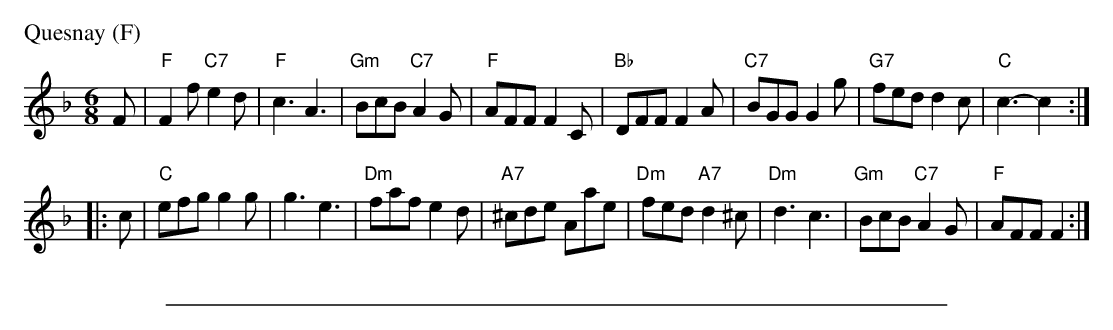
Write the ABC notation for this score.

X:1
P: Quesnay (F)
M: 6/8
L: 1/8
K: F
F \
| "F"F2f "C7"e2d | "F"c3 A3 | "Gm"BcB "C7"A2G | "F"AFF F2C \
| "Bb"DFF F2A | "C7"BGG G2g | "G7"fed d2c | "C"c3- c2 :|
|: c \
| "C"efg g2g | g3 e3 | "Dm"faf e2d | "A7"^cde Aae \
| "Dm"fed "A7"d2^c | "Dm"d3 c3 | "Gm"BcB "C7"A2G | "F"AFF F2 :|
